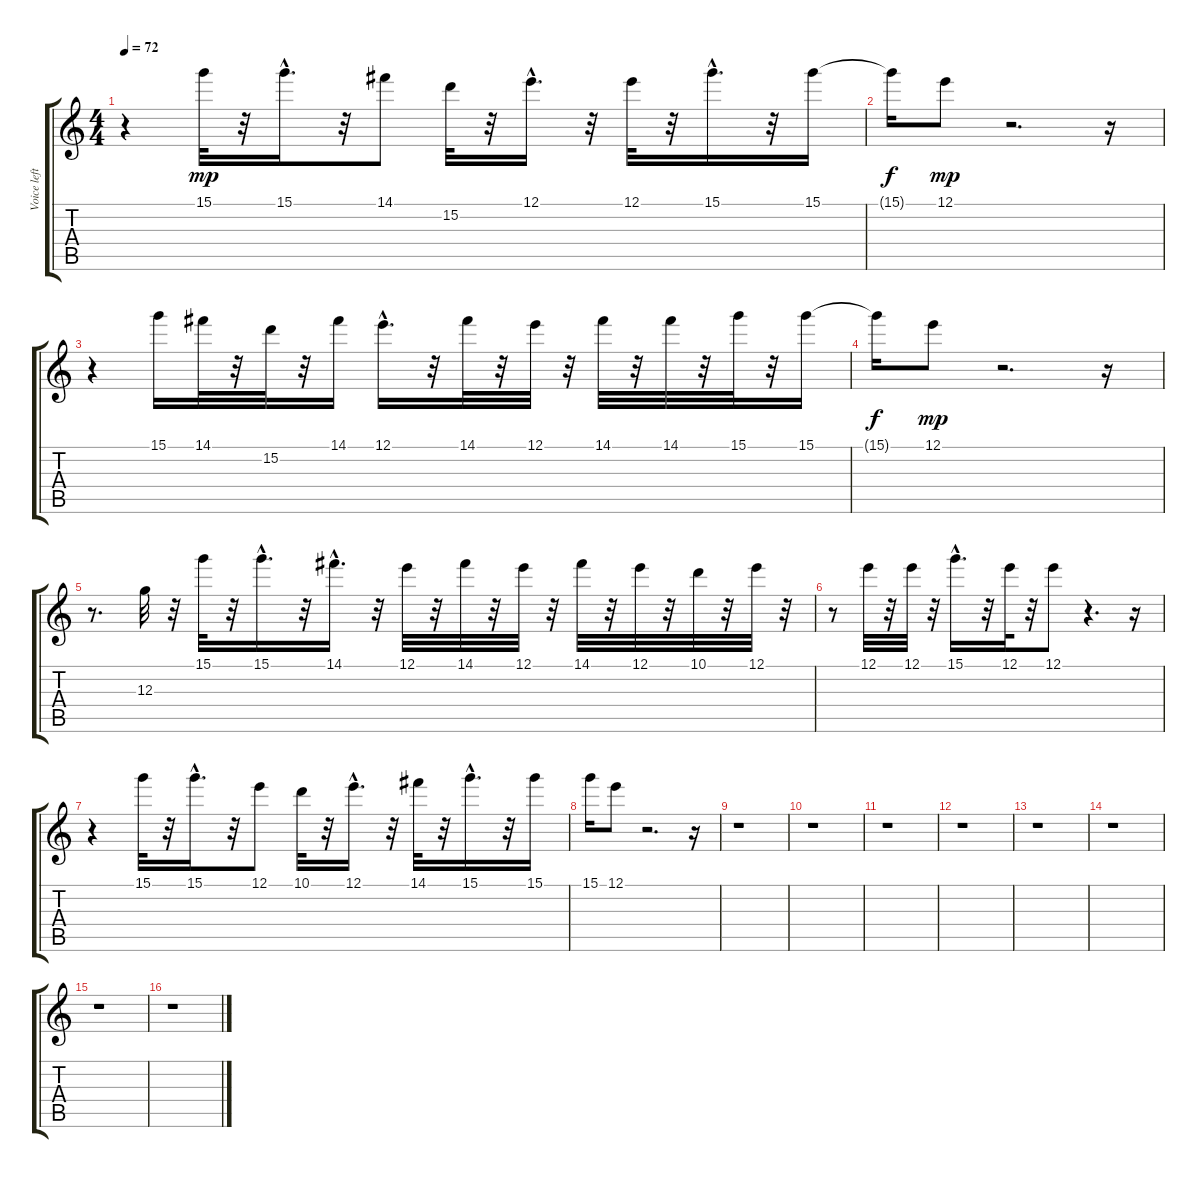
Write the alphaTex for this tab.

\track ("Voice left" "Voice left") {instrument distortionguitar}
\staff {score tabs}
\tuning (E4 B3 G3 D3 A2 E2) {hide}
\ts (4 4)
\tempo 72
\clef g2
\ks c
r.4{dy pp} 15.1.32{dy mp} r.32 15.1{hac}.16{d} r.32 14.1.8 15.2.32 r.32 12.1{hac}.16{d} r.32 12.1.32 r.32 15.1{hac}.16{d} r.32 15.1.16 |
15.1{t}.16{dy f} 12.1.8{dy mp} r.2{d} r.16 |
r.4 15.1.16 14.1.32 r.32 15.2.32 r.32 14.1.16 12.1{hac}.16{d} r.32 14.1.32 r.32 12.1.32 r.32 14.1.32 r.32 14.1.32 r.32 15.1.32 r.32 15.1.16 |
15.1{t}.16{dy f} 12.1.8{dy mp} r.2{d} r.16 |
r.8{d} 12.3.32 r.32 15.1.32 r.32 15.1{hac}.16{d} r.32 14.1{hac}.16{d} r.32 12.1.32 r.32 14.1.32 r.32 12.1.32 r.32 14.1.32 r.32 12.1.32 r.32 10.1.32 r.32 12.1.32 r.32 |
r.8 12.1.32 r.32 12.1.32 r.32 15.1{hac}.16{d} r.32 12.1.32 r.32 12.1.8 r.4{d} r.16 |
r.4 15.1.32 r.32 15.1{hac}.16{d} r.32 12.1.8 10.1.32 r.32 12.1{hac}.16{d} r.32 14.1.32 r.32 15.1{hac}.16{d} r.32 15.1.16 |
15.1.16 12.1.8 r.2{d} r.16 |
r.1 |
r.1 |
r.1 |
r.1 |
r.1 |
r.1 |
r.1 |
r.1
